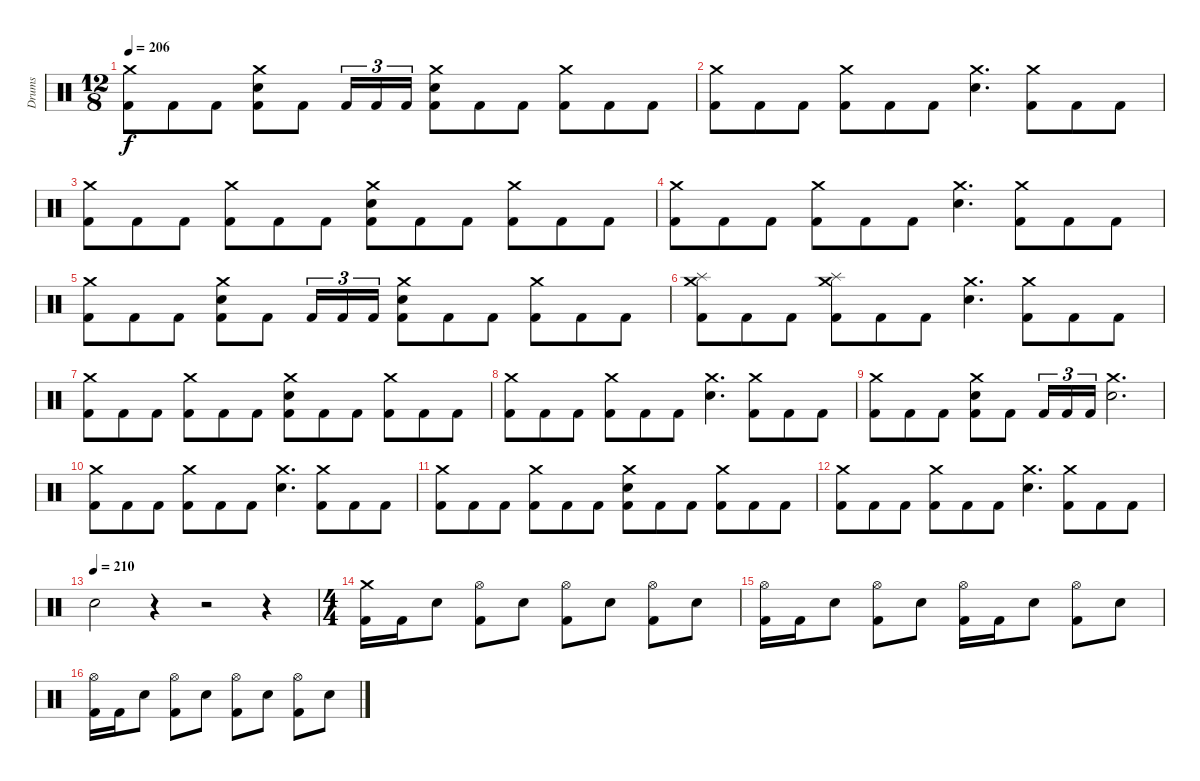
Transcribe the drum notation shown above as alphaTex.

\track ("Drums" "Drums") {instrument percussion}
\staff {score}
\articulation defaults
\ts (12 8)
\tempo 206
\clef neutral
\ks c
("Crash medium (hit)" "Kick (hit) 2").8{dy f} "Kick (hit) 2".8 "Kick (hit) 2".8 ("Crash medium (hit)" "Kick (hit) 2" "Snare (hit) 2").8 "Kick (hit) 2".8 "Kick (hit) 2".16{tu (3 2)} "Kick (hit) 2".16{tu (3 2)} "Kick (hit) 2".16{tu (3 2)} ("Crash medium (hit)" "Kick (hit) 2" "Snare (hit) 2").8 "Kick (hit) 2".8 "Kick (hit) 2".8 ("Crash medium (hit)" "Kick (hit) 2").8 "Kick (hit) 2".8 "Kick (hit) 2".8 |
("Crash medium (hit)" "Kick (hit) 2").8 "Kick (hit) 2".8 "Kick (hit) 2".8 ("Crash medium (hit)" "Kick (hit) 2").8 "Kick (hit) 2".8 "Kick (hit) 2".8 ("Crash medium (hit)" "Snare (hit) 2").4{d} ("Crash medium (hit)" "Kick (hit) 2").8 "Kick (hit) 2".8 "Kick (hit) 2".8 |
("Crash medium (hit)" "Kick (hit) 2").8 "Kick (hit) 2".8 "Kick (hit) 2".8 ("Crash medium (hit)" "Kick (hit) 2").8 "Kick (hit) 2".8 "Kick (hit) 2".8 ("Crash medium (hit)" "Kick (hit) 2" "Snare (hit) 2").8 "Kick (hit) 2".8 "Kick (hit) 2".8 ("Crash medium (hit)" "Kick (hit) 2").8 "Kick (hit) 2".8 "Kick (hit) 2".8 |
("Crash medium (hit)" "Kick (hit) 2").8 "Kick (hit) 2".8 "Kick (hit) 2".8 ("Crash medium (hit)" "Kick (hit) 2").8 "Kick (hit) 2".8 "Kick (hit) 2".8 ("Crash medium (hit)" "Snare (hit) 2").4{d} ("Crash medium (hit)" "Kick (hit) 2").8 "Kick (hit) 2".8 "Kick (hit) 2".8 |
("Crash medium (hit)" "Kick (hit) 2").8 "Kick (hit) 2".8 "Kick (hit) 2".8 ("Crash medium (hit)" "Kick (hit) 2" "Snare (hit) 2").8 "Kick (hit) 2".8 "Kick (hit) 2".16{tu (3 2)} "Kick (hit) 2".16{tu (3 2)} "Kick (hit) 2".16{tu (3 2)} ("Crash medium (hit)" "Kick (hit) 2" "Snare (hit) 2").8 "Kick (hit) 2".8 "Kick (hit) 2".8 ("Crash medium (hit)" "Kick (hit) 2").8 "Kick (hit) 2".8 "Kick (hit) 2".8 |
("Crash medium (hit)" "Kick (hit) 2" "Splash (hit)").8 "Kick (hit) 2".8 "Kick (hit) 2".8 ("Crash medium (hit)" "Kick (hit) 2" "Splash (hit)").8 "Kick (hit) 2".8 "Kick (hit) 2".8 ("Crash medium (hit)" "Snare (hit) 2").4{d} ("Crash medium (hit)" "Kick (hit) 2").8 "Kick (hit) 2".8 "Kick (hit) 2".8 |
("Crash medium (hit)" "Kick (hit) 2").8 "Kick (hit) 2".8 "Kick (hit) 2".8 ("Crash medium (hit)" "Kick (hit) 2").8 "Kick (hit) 2".8 "Kick (hit) 2".8 ("Crash medium (hit)" "Kick (hit) 2" "Snare (hit) 2").8 "Kick (hit) 2".8 "Kick (hit) 2".8 ("Crash medium (hit)" "Kick (hit) 2").8 "Kick (hit) 2".8 "Kick (hit) 2".8 |
("Crash medium (hit)" "Kick (hit) 2").8 "Kick (hit) 2".8 "Kick (hit) 2".8 ("Crash medium (hit)" "Kick (hit) 2").8 "Kick (hit) 2".8 "Kick (hit) 2".8 ("Crash medium (hit)" "Snare (hit) 2").4{d} ("Crash medium (hit)" "Kick (hit) 2").8 "Kick (hit) 2".8 "Kick (hit) 2".8 |
("Crash medium (hit)" "Kick (hit) 2").8 "Kick (hit) 2".8 "Kick (hit) 2".8 ("Crash medium (hit)" "Kick (hit) 2" "Snare (hit) 2").8 "Kick (hit) 2".8 "Kick (hit) 2".16{tu (3 2)} "Kick (hit) 2".16{tu (3 2)} "Kick (hit) 2".16{tu (3 2)} ("Crash medium (hit)" "Snare (hit) 2").2{d} |
("Crash medium (hit)" "Kick (hit) 2").8 "Kick (hit) 2".8 "Kick (hit) 2".8 ("Crash medium (hit)" "Kick (hit) 2").8 "Kick (hit) 2".8 "Kick (hit) 2".8 ("Crash medium (hit)" "Snare (hit) 2").4{d} ("Crash medium (hit)" "Kick (hit) 2").8 "Kick (hit) 2".8 "Kick (hit) 2".8 |
("Crash medium (hit)" "Kick (hit) 2").8 "Kick (hit) 2".8 "Kick (hit) 2".8 ("Crash medium (hit)" "Kick (hit) 2").8 "Kick (hit) 2".8 "Kick (hit) 2".8 ("Crash medium (hit)" "Kick (hit) 2" "Snare (hit) 2").8 "Kick (hit) 2".8 "Kick (hit) 2".8 ("Crash medium (hit)" "Kick (hit) 2").8 "Kick (hit) 2".8 "Kick (hit) 2".8 |
("Crash medium (hit)" "Kick (hit) 2").8 "Kick (hit) 2".8 "Kick (hit) 2".8 ("Crash medium (hit)" "Kick (hit) 2").8 "Kick (hit) 2".8 "Kick (hit) 2".8 ("Crash medium (hit)" "Snare (hit) 2").4{d} ("Crash medium (hit)" "Kick (hit) 2").8 "Kick (hit) 2".8 "Kick (hit) 2".8 |
\tempo (210)
"Snare (hit) 2".2 r.4 r.2 r.4 |
\ts (4 4)
("Crash medium (hit)" "Kick (hit) 2").16 "Kick (hit) 2".16 "Snare (hit) 2".8 ("Hi-Hat (open)" "Kick (hit) 2").8 "Snare (hit) 2".8 ("Hi-Hat (open)" "Kick (hit) 2").8 "Snare (hit) 2".8 ("Hi-Hat (open)" "Kick (hit) 2").8 "Snare (hit) 2".8 |
("Hi-Hat (open)" "Kick (hit) 2").16 "Kick (hit) 2".16 "Snare (hit) 2".8 ("Hi-Hat (open)" "Kick (hit) 2").8 "Snare (hit) 2".8 ("Hi-Hat (open)" "Kick (hit) 2").16 "Kick (hit) 2".16 "Snare (hit) 2".8 ("Hi-Hat (open)" "Kick (hit) 2").8 "Snare (hit) 2".8 |
("Hi-Hat (open)" "Kick (hit) 2").16 "Kick (hit) 2".16 "Snare (hit) 2".8 ("Hi-Hat (open)" "Kick (hit) 2").8 "Snare (hit) 2".8 ("Hi-Hat (open)" "Kick (hit) 2").8 "Snare (hit) 2".8 ("Hi-Hat (open)" "Kick (hit) 2").8 "Snare (hit) 2".8
